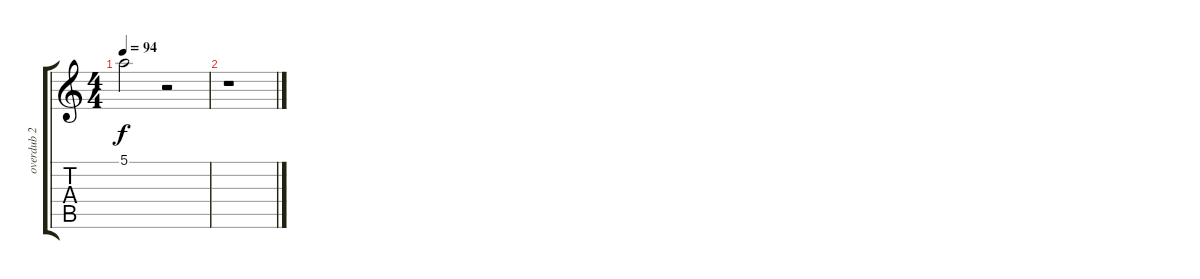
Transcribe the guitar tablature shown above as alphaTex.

\track ("overdub 2" "overdub 2") {instrument distortionguitar}
\staff {score tabs}
\tuning (E4 B3 G3 D3 A2 E2) {hide}
\ts (4 4)
\tempo 94
\clef g2
\ks c
5.1{t}.2{dy f} r.2 |
r.1
